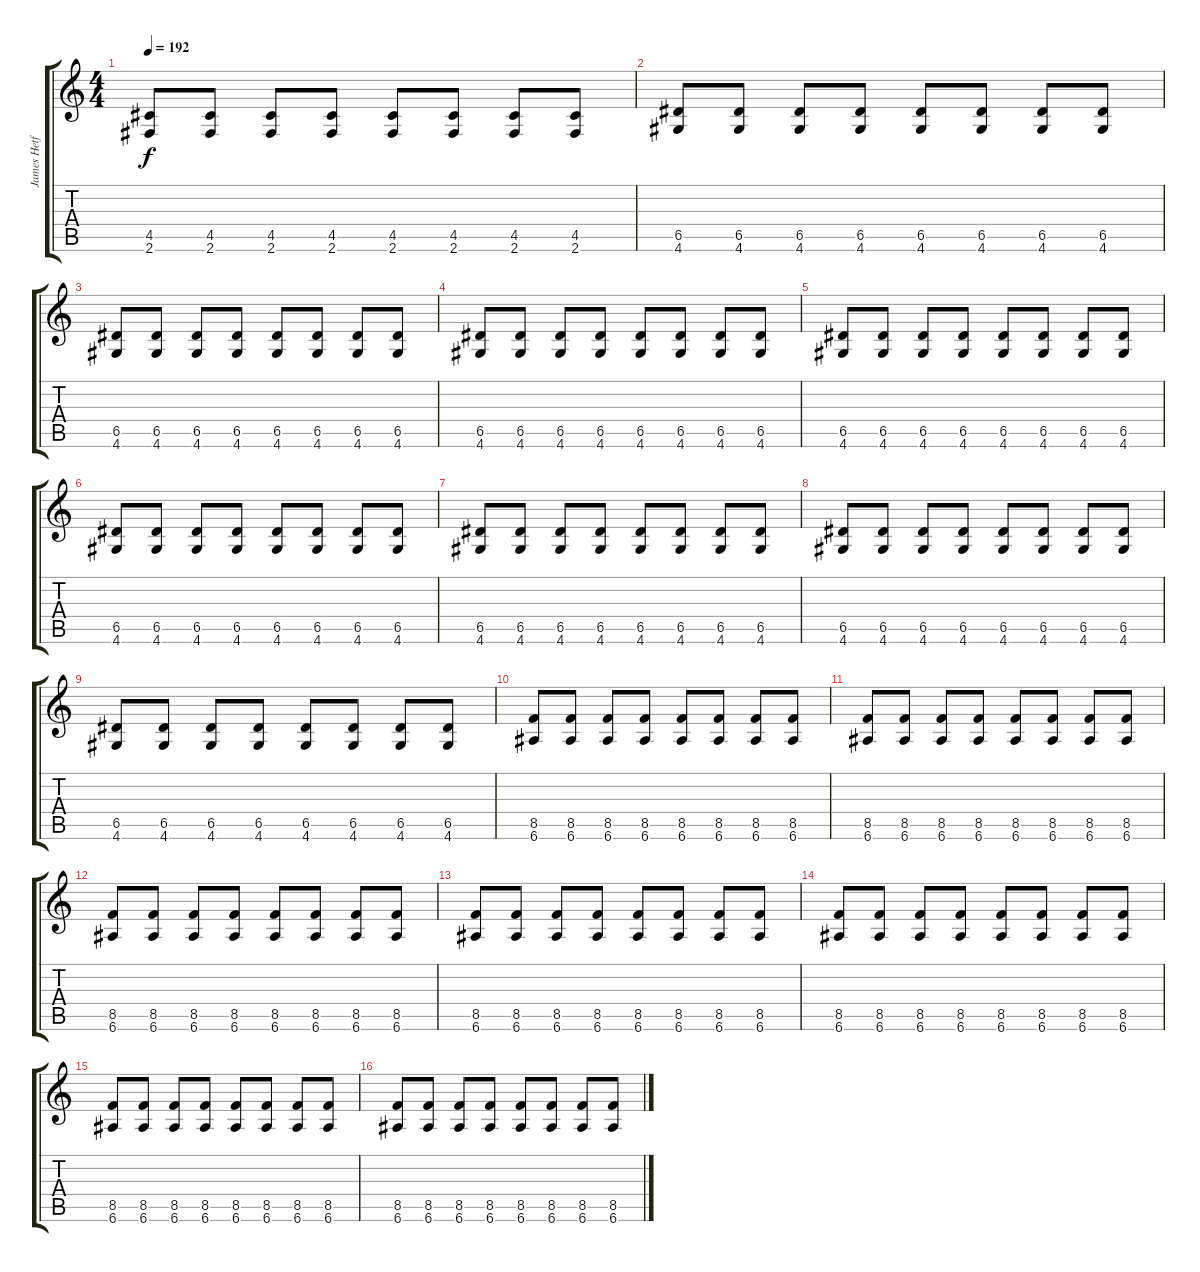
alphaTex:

\track ("James Hetfield" "James Hetf") {instrument distortionguitar}
\staff {score tabs}
\tuning (E4 B3 G3 D3 A2 E2) {hide}
\ts (4 4)
\tempo 192
\clef g2
\ks c
(4.5 2.6).8{dy f} (4.5 2.6).8 (4.5 2.6).8 (4.5 2.6).8 (4.5 2.6).8 (4.5 2.6).8 (4.5 2.6).8 (4.5 2.6).8 |
(6.5 4.6).8 (6.5 4.6).8 (6.5 4.6).8 (6.5 4.6).8 (6.5 4.6).8 (6.5 4.6).8 (6.5 4.6).8 (6.5 4.6).8 |
(6.5 4.6).8 (6.5 4.6).8 (6.5 4.6).8 (6.5 4.6).8 (6.5 4.6).8 (6.5 4.6).8 (6.5 4.6).8 (6.5 4.6).8 |
(6.5 4.6).8 (6.5 4.6).8 (6.5 4.6).8 (6.5 4.6).8 (6.5 4.6).8 (6.5 4.6).8 (6.5 4.6).8 (6.5 4.6).8 |
(6.5 4.6).8 (6.5 4.6).8 (6.5 4.6).8 (6.5 4.6).8 (6.5 4.6).8 (6.5 4.6).8 (6.5 4.6).8 (6.5 4.6).8 |
(6.5 4.6).8 (6.5 4.6).8 (6.5 4.6).8 (6.5 4.6).8 (6.5 4.6).8 (6.5 4.6).8 (6.5 4.6).8 (6.5 4.6).8 |
(6.5 4.6).8 (6.5 4.6).8 (6.5 4.6).8 (6.5 4.6).8 (6.5 4.6).8 (6.5 4.6).8 (6.5 4.6).8 (6.5 4.6).8 |
(6.5 4.6).8 (6.5 4.6).8 (6.5 4.6).8 (6.5 4.6).8 (6.5 4.6).8 (6.5 4.6).8 (6.5 4.6).8 (6.5 4.6).8 |
(6.5 4.6).8 (6.5 4.6).8 (6.5 4.6).8 (6.5 4.6).8 (6.5 4.6).8 (6.5 4.6).8 (6.5 4.6).8 (6.5 4.6).8 |
(8.5 6.6).8 (8.5 6.6).8 (8.5 6.6).8 (8.5 6.6).8 (8.5 6.6).8 (8.5 6.6).8 (8.5 6.6).8 (8.5 6.6).8 |
(8.5 6.6).8 (8.5 6.6).8 (8.5 6.6).8 (8.5 6.6).8 (8.5 6.6).8 (8.5 6.6).8 (8.5 6.6).8 (8.5 6.6).8 |
(8.5 6.6).8 (8.5 6.6).8 (8.5 6.6).8 (8.5 6.6).8 (8.5 6.6).8 (8.5 6.6).8 (8.5 6.6).8 (8.5 6.6).8 |
(8.5 6.6).8 (8.5 6.6).8 (8.5 6.6).8 (8.5 6.6).8 (8.5 6.6).8 (8.5 6.6).8 (8.5 6.6).8 (8.5 6.6).8 |
(8.5 6.6).8 (8.5 6.6).8 (8.5 6.6).8 (8.5 6.6).8 (8.5 6.6).8 (8.5 6.6).8 (8.5 6.6).8 (8.5 6.6).8 |
(8.5 6.6).8 (8.5 6.6).8 (8.5 6.6).8 (8.5 6.6).8 (8.5 6.6).8 (8.5 6.6).8 (8.5 6.6).8 (8.5 6.6).8 |
(8.5 6.6).8 (8.5 6.6).8 (8.5 6.6).8 (8.5 6.6).8 (8.5 6.6).8 (8.5 6.6).8 (8.5 6.6).8 (8.5 6.6).8
